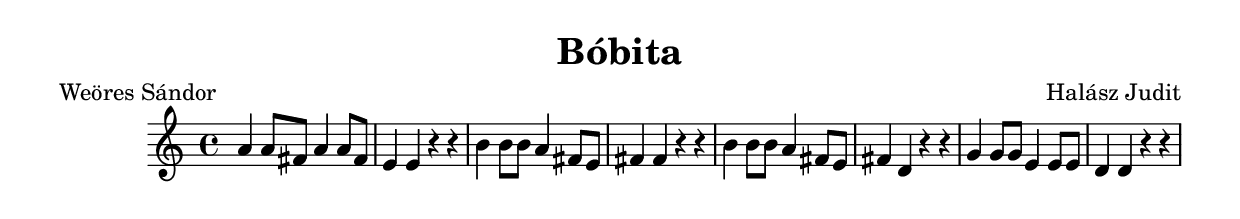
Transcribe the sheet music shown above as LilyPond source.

\new Staff { 
  \clef G
  \time 4/4
  \transpose c c'
  \new Voice {
    a4 a8 fis a4 a8 fis | e4 e r r |
    b4 b8 b a4 fis8 e | fis4 fis r r |
    b4 b8 b a4 fis8 e | fis4 d r r |
    g4 g8 g e4 e8 e | d4 d r r
  }
}
\header {
  title = "Bóbita"
  composer = "Halász Judit"
  poet = "Weöres Sándor"
}

